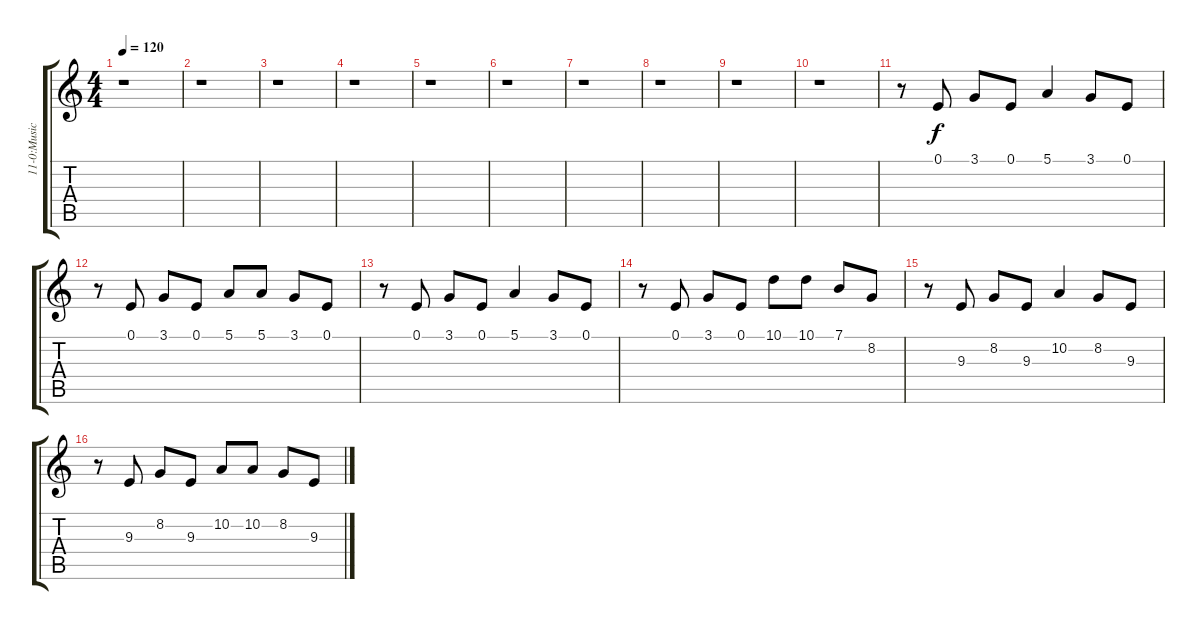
\track ("11-0:Music Box" "11-0:Music") {instrument musicbox}
\staff {score tabs}
\tuning (E4 B3 G3 D3 A2 E2) {hide}
\ts (4 4)
\tempo 120
\clef g2
\ks c
r.1{dy f} |
r.1 |
r.1 |
r.1 |
r.1 |
r.1 |
r.1 |
r.1 |
r.1 |
r.1 |
r.8 0.1.8 3.1.8 0.1.8 5.1.4 3.1.8 0.1.8 |
r.8 0.1.8 3.1.8 0.1.8 5.1.8 5.1.8 3.1.8 0.1.8 |
r.8 0.1.8 3.1.8 0.1.8 5.1.4 3.1.8 0.1.8 |
r.8 0.1.8 3.1.8 0.1.8 10.1.8 10.1.8 7.1.8 8.2.8 |
r.8 9.3.8 8.2.8 9.3.8 10.2.4 8.2.8 9.3.8 |
r.8 9.3.8 8.2.8 9.3.8 10.2.8 10.2.8 8.2.8 9.3.8
